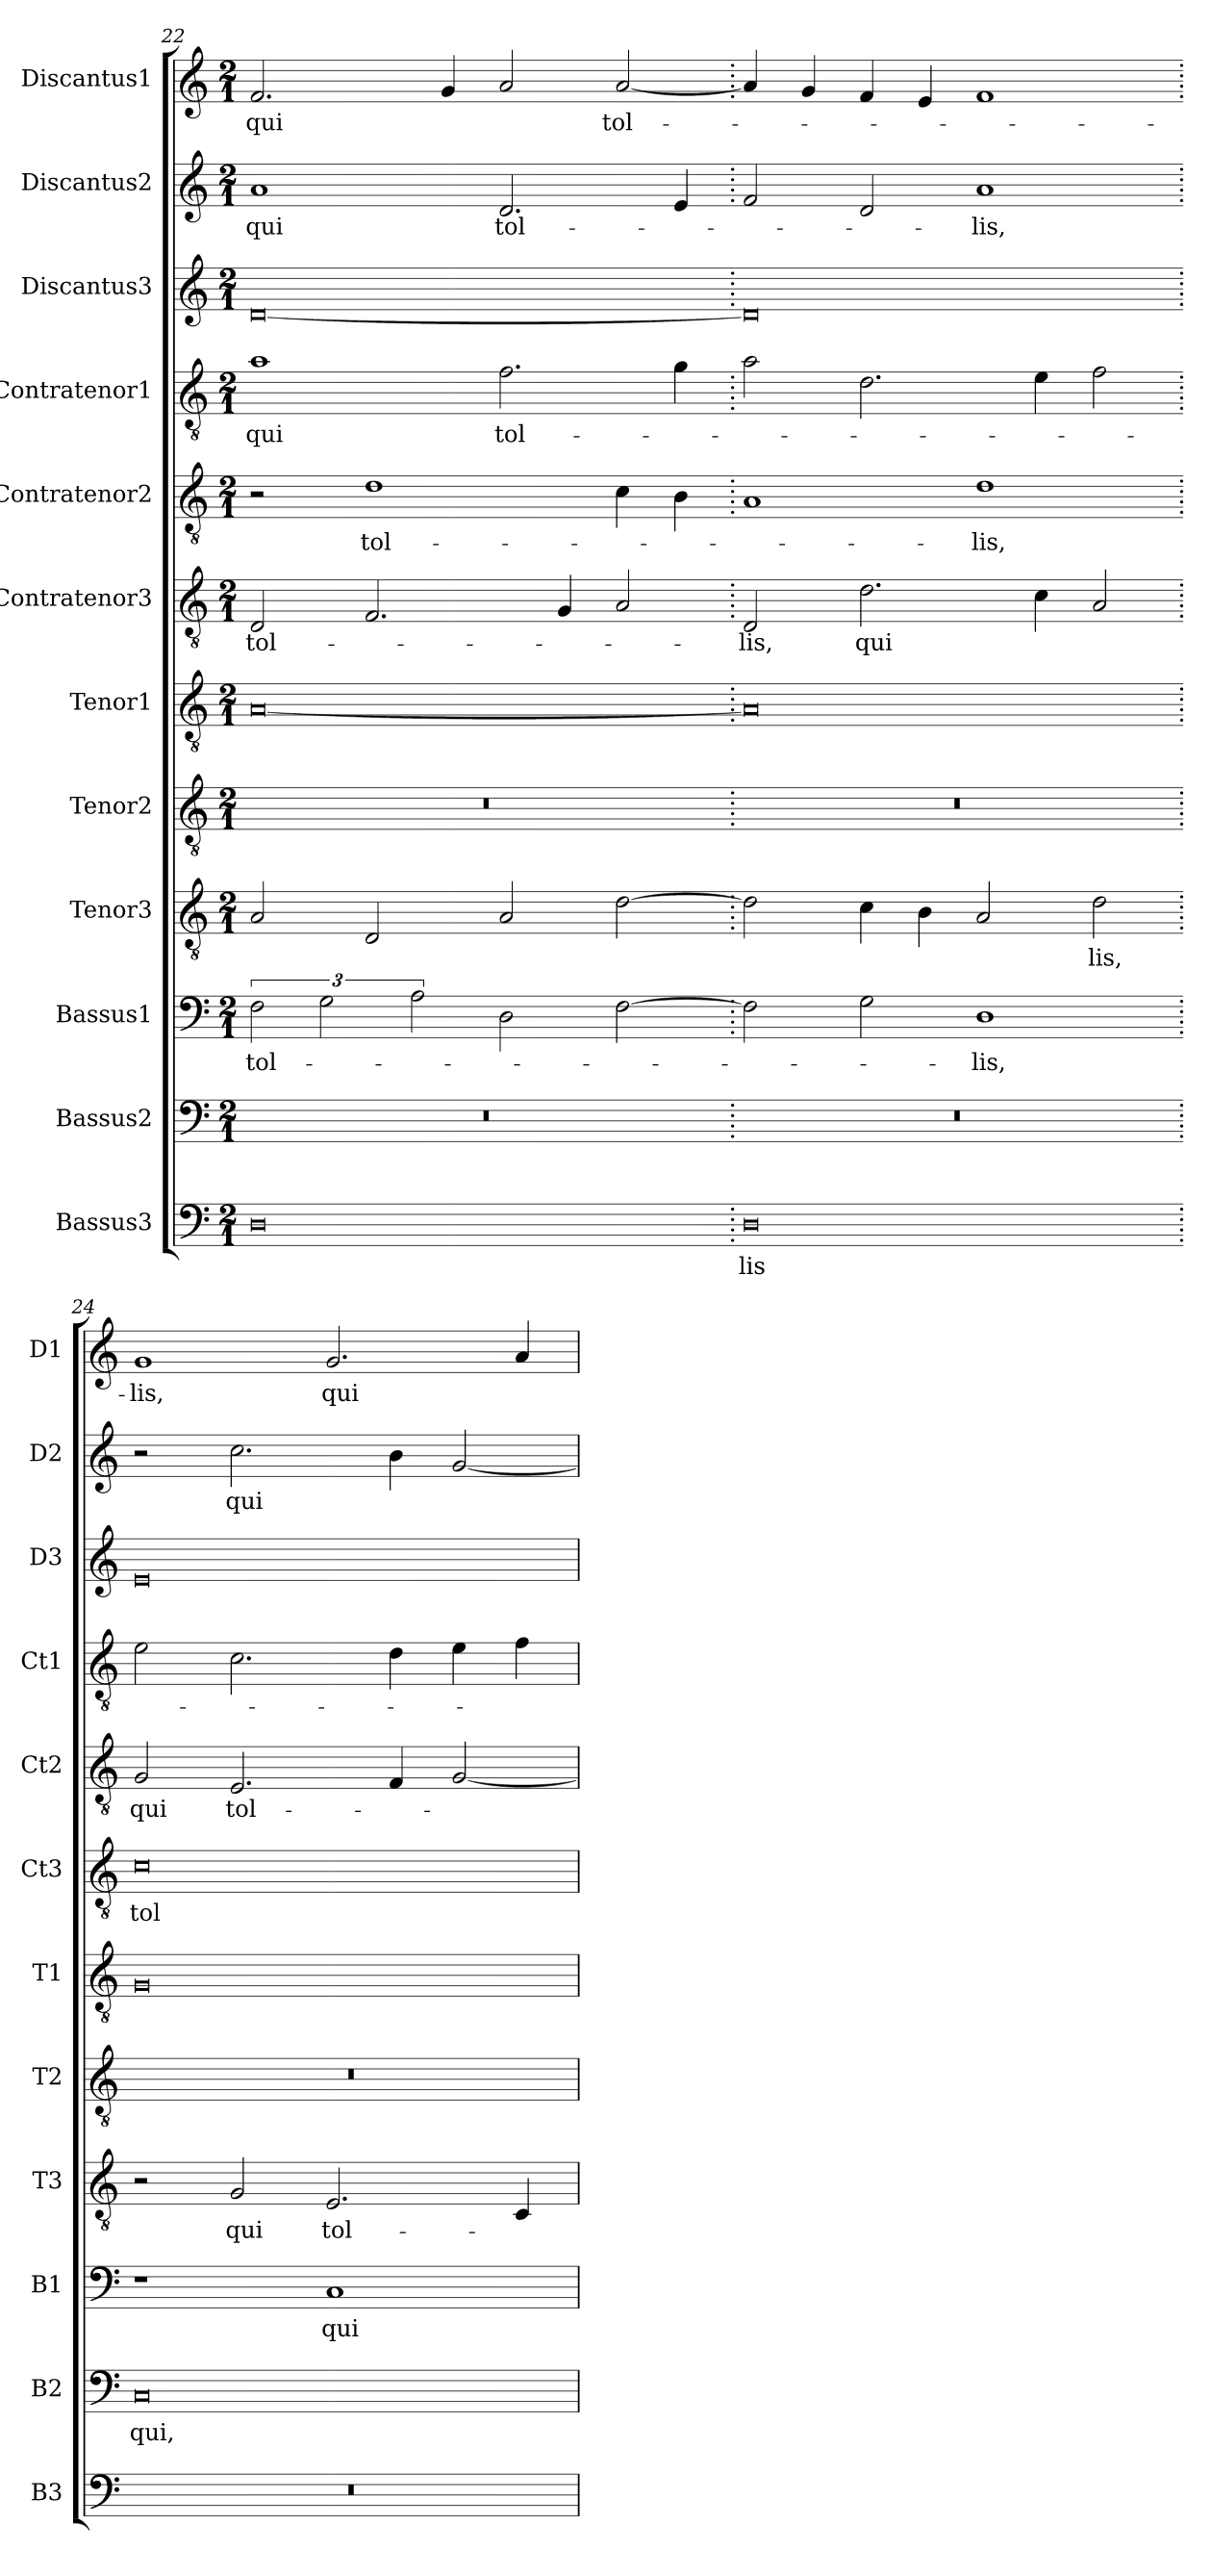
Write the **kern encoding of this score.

**kern	**text	**kern	**text	**kern	**text	**kern	**text	**kern	**kern	**kern	**text	**kern	**text	**kern	**text	**kern	**kern	**text	**kern	**text
*part12	*part12	*part11	*part11	*part10	*part10	*part9	*part9	*part8	*part7	*part6	*part6	*part5	*part5	*part4	*part4	*part3	*part2	*part2	*part1	*part1
*staff12	*staff12	*staff11	*staff11	*staff10	*staff10	*staff9	*staff9	*staff8	*staff7	*staff6	*staff6	*staff5	*staff5	*staff4	*staff4	*staff3	*staff2	*staff2	*staff1	*staff1
*I"Bassus3	*	*I"Bassus2	*	*I"Bassus1	*	*I"Tenor3	*	*I"Tenor2	*I"Tenor1	*I"Contratenor3	*	*I"Contratenor2	*	*I"Contratenor1	*	*I"Discantus3	*I"Discantus2	*	*I"Discantus1	*
*I'B3	*	*I'B2	*	*I'B1	*	*I'T3	*	*I'T2	*I'T1	*I'Ct3	*	*I'Ct2	*	*I'Ct1	*	*I'D3	*I'D2	*	*I'D1	*
*clefF4	*	*clefF4	*	*clefF4	*	*clefGv2	*	*clefGv2	*clefGv2	*clefGv2	*	*clefGv2	*	*clefGv2	*	*clefG2	*clefG2	*	*clefG2	*
*k[]	*	*k[]	*	*k[]	*	*k[]	*	*k[]	*k[]	*k[]	*	*k[]	*	*k[]	*	*k[]	*k[]	*	*k[]	*
*M2/1	*	*M2/1	*	*M2/1	*	*M2/1	*	*M2/1	*M2/1	*M2/1	*	*M2/1	*	*M2/1	*	*M2/1	*M2/1	*	*M2/1	*
=22	=22	=22	=22	=22	=22	=22	=22	=22	=22	=22	=22	=22	=22	=22	=22	=22	=22	=22	=22	=22
0D	.	0r	.	3F	tol-	2A	.	0r	[0A	2D	tol-	2r	.	1a	qui	[0d	1a	qui	2.f	qui
.	.	.	.	3G	.	.	.	.	.	.	.	.	.	.	.	.	.	.	.	.
.	.	.	.	.	.	2D	.	.	.	2.F	.	1d	tol-	.	.	.	.	.	.	.
.	.	.	.	3A	.	.	.	.	.	.	.	.	.	.	.	.	.	.	.	.
.	.	.	.	.	.	.	.	.	.	.	.	.	.	.	.	.	.	.	4g	.
.	.	.	.	2D	.	2A	.	.	.	.	.	.	.	2.f	tol-	.	2.d	tol-	2a	.
.	.	.	.	.	.	.	.	.	.	4G	.	.	.	.	.	.	.	.	.	.
.	.	.	.	[2F	.	[2d	.	.	.	2A	.	4c	.	.	.	.	.	.	[2a	tol-
.	.	.	.	.	.	.	.	.	.	.	.	4B	.	4g	.	.	4e	.	.	.
=23.	=23.	=23.	=23.	=23.	=23.	=23.	=23.	=23.	=23.	=23.	=23.	=23.	=23.	=23.	=23.	=23.	=23.	=23.	=23.	=23.
0D	-lis	0r	.	2F]	.	2d]	.	0r	0A]	2D	-lis,	1A	.	2a	.	0d]	2f	.	4a]	.
.	.	.	.	.	.	.	.	.	.	.	.	.	.	.	.	.	.	.	4g	.
.	.	.	.	2G	.	4c	.	.	.	2.d	qui	.	.	2.d	.	.	2d	.	4f	.
.	.	.	.	.	.	4B	.	.	.	.	.	.	.	.	.	.	.	.	4e	.
.	.	.	.	1D	-lis,	2A	.	.	.	.	.	1d	-lis,	.	.	.	1a	-lis,	1f	.
.	.	.	.	.	.	.	.	.	.	4c	.	.	.	4e	.	.	.	.	.	.
.	.	.	.	.	.	2d	-lis,	.	.	2A	.	.	.	2f	.	.	.	.	.	.
=24.	=24.	=24.	=24.	=24.	=24.	=24.	=24.	=24.	=24.	=24.	=24.	=24.	=24.	=24.	=24.	=24.	=24.	=24.	=24.	=24.
0r	.	0C	qui,	1r	.	2r	.	0r	0G	0c	tol-	2G	qui	2e	.	0e	2r	.	1g	-lis,
.	.	.	.	.	.	2G	qui	.	.	.	.	2.E	tol-	2.c	.	.	2.cc	qui	.	.
.	.	.	.	1C	qui	2.E	tol-	.	.	.	.	.	.	.	.	.	.	.	2.g	qui
.	.	.	.	.	.	.	.	.	.	.	.	4F	.	4d	.	.	4b	.	.	.
.	.	.	.	.	.	.	.	.	.	.	.	[2G	.	4e	.	.	[2g	.	.	.
.	.	.	.	.	.	4C	.	.	.	.	.	.	.	4f	.	.	.	.	4a	.
=	=	=	=	=	=	=	=	=	=	=	=	=	=	=	=	=	=	=	=	=
*-	*-	*-	*-	*-	*-	*-	*-	*-	*-	*-	*-	*-	*-	*-	*-	*-	*-	*-	*-	*-
